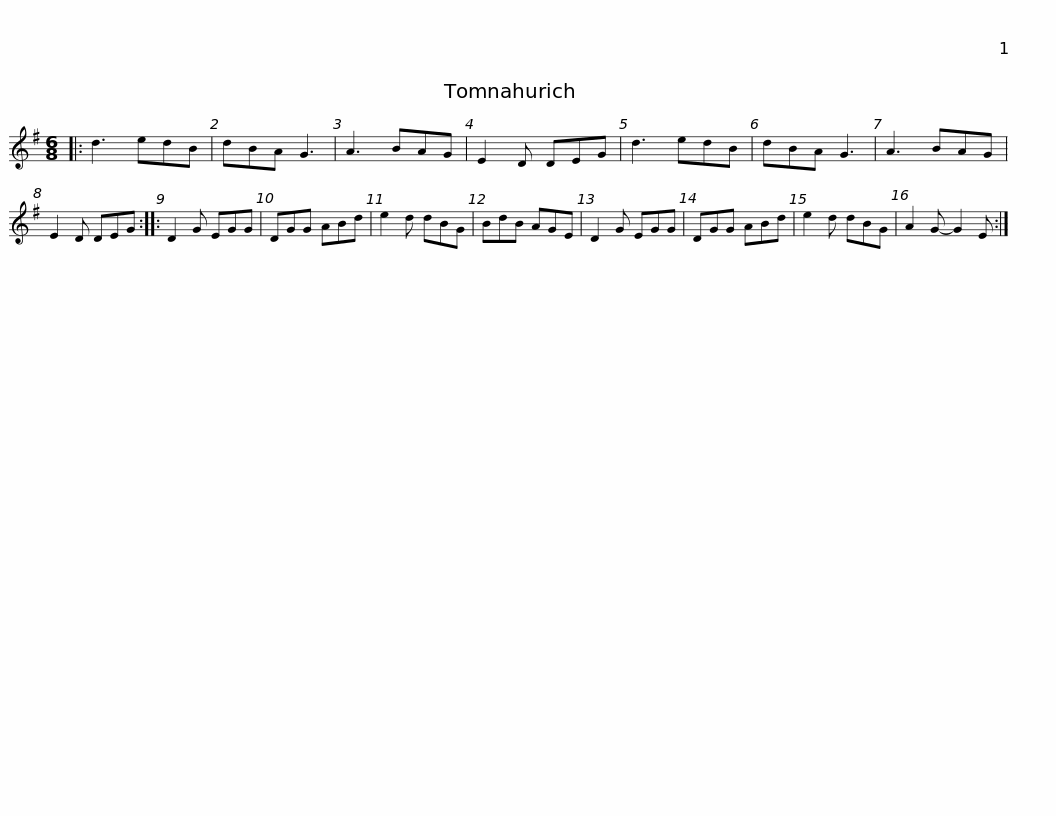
X:1
L:1/8
M:6/8
I:linebreak $
K:G
V:1 treble
V:1
|: d3 edB | dBA G3 | A3 BAG | E2 D DEG | d3 edB | %5
 dBA G3 | A3 BAG | E2 D DEG ::$ D2 G EGG | DGG ABd | %10
 e2 d dBG | BdB AGE | D2 G EGG | DGG ABd | e2 d dBG | %15
 A2 G- G2 E :| %16
